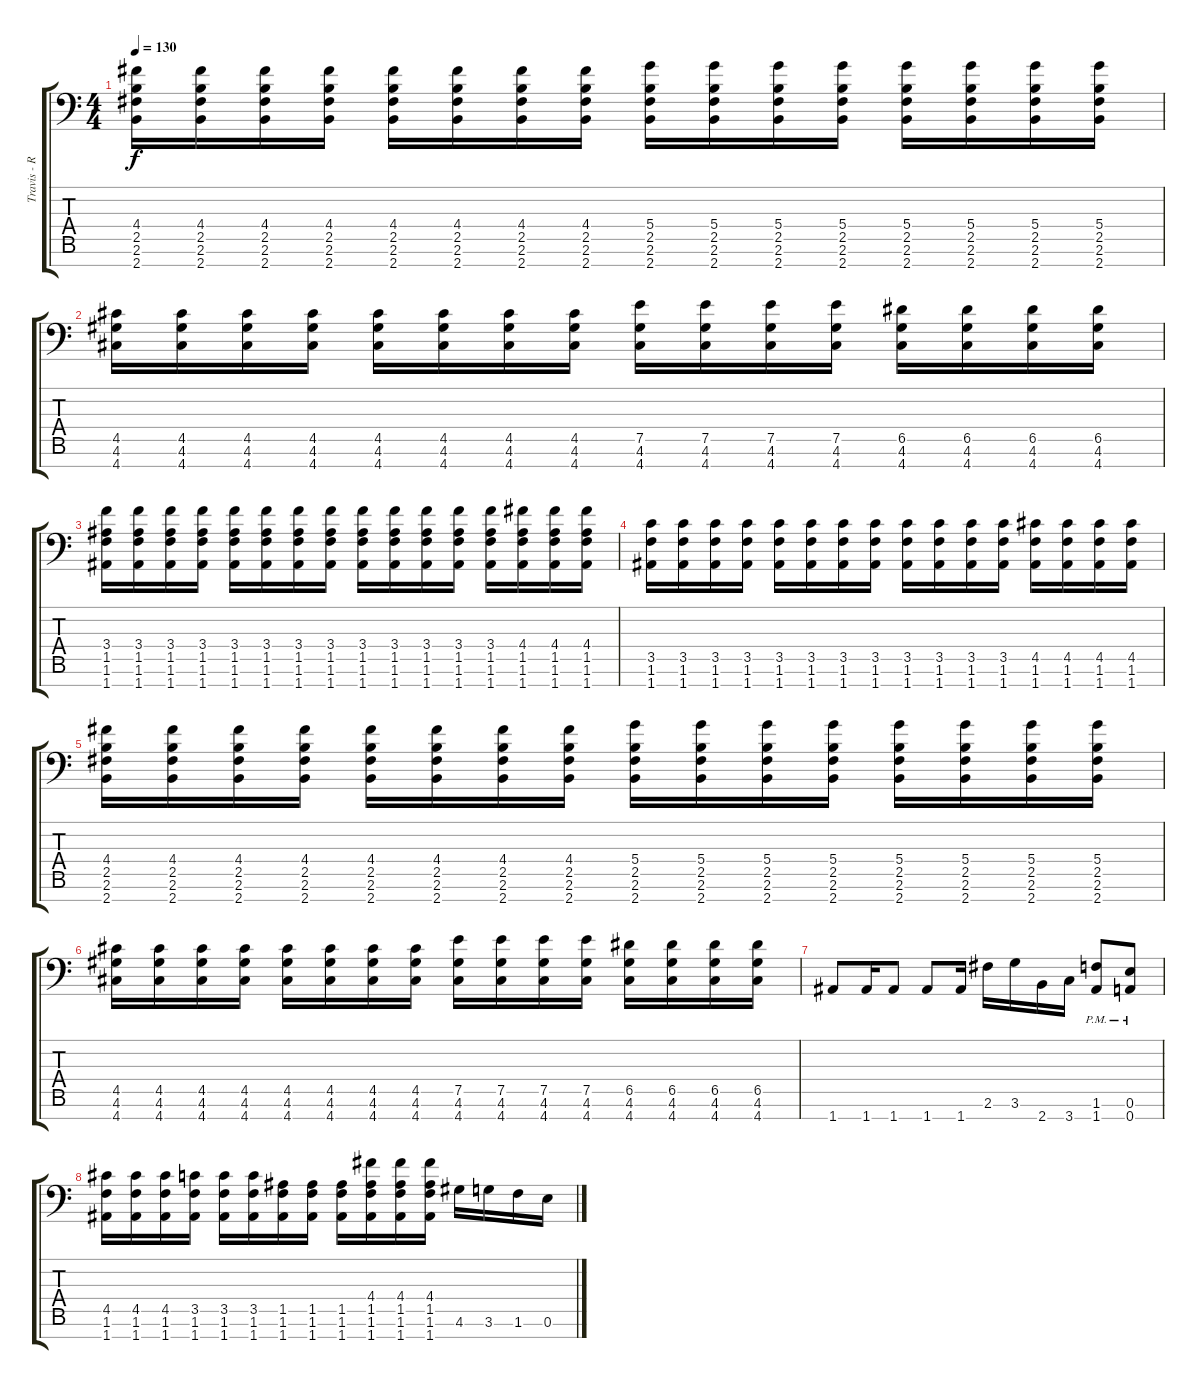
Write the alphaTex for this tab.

\track ("Travis - Rhythm" "Travis - R") {instrument distortionguitar}
\staff {score tabs}
\tuning (E4 B3 G3 D3 A2 E2 A1) {hide}
\ts (4 4)
\tempo 130
\clef f4
\ks c
(4.4 2.5 2.6 2.7).16{dy f} (4.4 2.5 2.6 2.7).16 (4.4 2.5 2.6 2.7).16 (4.4 2.5 2.6 2.7).16 (4.4 2.5 2.6 2.7).16 (4.4 2.5 2.6 2.7).16 (4.4 2.5 2.6 2.7).16 (4.4 2.5 2.6 2.7).16 (5.4 2.5 2.6 2.7).16 (5.4 2.5 2.6 2.7).16 (5.4 2.5 2.6 2.7).16 (5.4 2.5 2.6 2.7).16 (5.4 2.5 2.6 2.7).16 (5.4 2.5 2.6 2.7).16 (5.4 2.5 2.6 2.7).16 (5.4 2.5 2.6 2.7).16 |
(4.5 4.6 4.7).16 (4.5 4.6 4.7).16 (4.5 4.6 4.7).16 (4.5 4.6 4.7).16 (4.5 4.6 4.7).16 (4.5 4.6 4.7).16 (4.5 4.6 4.7).16 (4.5 4.6 4.7).16 (7.5 4.6 4.7).16 (7.5 4.6 4.7).16 (7.5 4.6 4.7).16 (7.5 4.6 4.7).16 (6.5 4.6 4.7).16 (6.5 4.6 4.7).16 (6.5 4.6 4.7).16 (6.5 4.6 4.7).16 |
(3.4 1.5 1.6 1.7).16 (3.4 1.5 1.6 1.7).16 (3.4 1.5 1.6 1.7).16 (3.4 1.5 1.6 1.7).16 (3.4 1.5 1.6 1.7).16 (3.4 1.5 1.6 1.7).16 (3.4 1.5 1.6 1.7).16 (3.4 1.5 1.6 1.7).16 (3.4 1.5 1.6 1.7).16 (3.4 1.5 1.6 1.7).16 (3.4 1.5 1.6 1.7).16 (3.4 1.5 1.6 1.7).16 (3.4 1.5 1.6 1.7).16 (4.4 1.5 1.6 1.7).16 (4.4 1.5 1.6 1.7).16 (4.4 1.5 1.6 1.7).16 |
(3.5 1.6 1.7).16 (3.5 1.6 1.7).16 (3.5 1.6 1.7).16 (3.5 1.6 1.7).16 (3.5 1.6 1.7).16 (3.5 1.6 1.7).16 (3.5 1.6 1.7).16 (3.5 1.6 1.7).16 (3.5 1.6 1.7).16 (3.5 1.6 1.7).16 (3.5 1.6 1.7).16 (3.5 1.6 1.7).16 (4.5 1.6 1.7).16 (4.5 1.6 1.7).16 (4.5 1.6 1.7).16 (4.5 1.6 1.7).16 |
(4.4 2.5 2.6 2.7).16 (4.4 2.5 2.6 2.7).16 (4.4 2.5 2.6 2.7).16 (4.4 2.5 2.6 2.7).16 (4.4 2.5 2.6 2.7).16 (4.4 2.5 2.6 2.7).16 (4.4 2.5 2.6 2.7).16 (4.4 2.5 2.6 2.7).16 (5.4 2.5 2.6 2.7).16 (5.4 2.5 2.6 2.7).16 (5.4 2.5 2.6 2.7).16 (5.4 2.5 2.6 2.7).16 (5.4 2.5 2.6 2.7).16 (5.4 2.5 2.6 2.7).16 (5.4 2.5 2.6 2.7).16 (5.4 2.5 2.6 2.7).16 |
(4.5 4.6 4.7).16 (4.5 4.6 4.7).16 (4.5 4.6 4.7).16 (4.5 4.6 4.7).16 (4.5 4.6 4.7).16 (4.5 4.6 4.7).16 (4.5 4.6 4.7).16 (4.5 4.6 4.7).16 (7.5 4.6 4.7).16 (7.5 4.6 4.7).16 (7.5 4.6 4.7).16 (7.5 4.6 4.7).16 (6.5 4.6 4.7).16 (6.5 4.6 4.7).16 (6.5 4.6 4.7).16 (6.5 4.6 4.7).16 |
1.7.8 1.7.16 1.7.8 1.7.8 1.7.16 2.6.16 3.6.16 2.7.16 3.7.16 (1.6{pm} 1.7{pm}).8 (0.6{pm} 0.7{pm}).8 |
(4.5 1.6 1.7).16 (4.5 1.6 1.7).16 (4.5 1.6 1.7).16 (3.5 1.6 1.7).16 (3.5 1.6 1.7).16 (3.5 1.6 1.7).16 (1.5 1.6 1.7).16 (1.5 1.6 1.7).16 (1.5 1.6 1.7).16 (4.4 1.5 1.6 1.7).16 (4.4 1.5 1.6 1.7).16 (4.4 1.5 1.6 1.7).16 4.6.16 3.6.16 1.6.16 0.6.16
